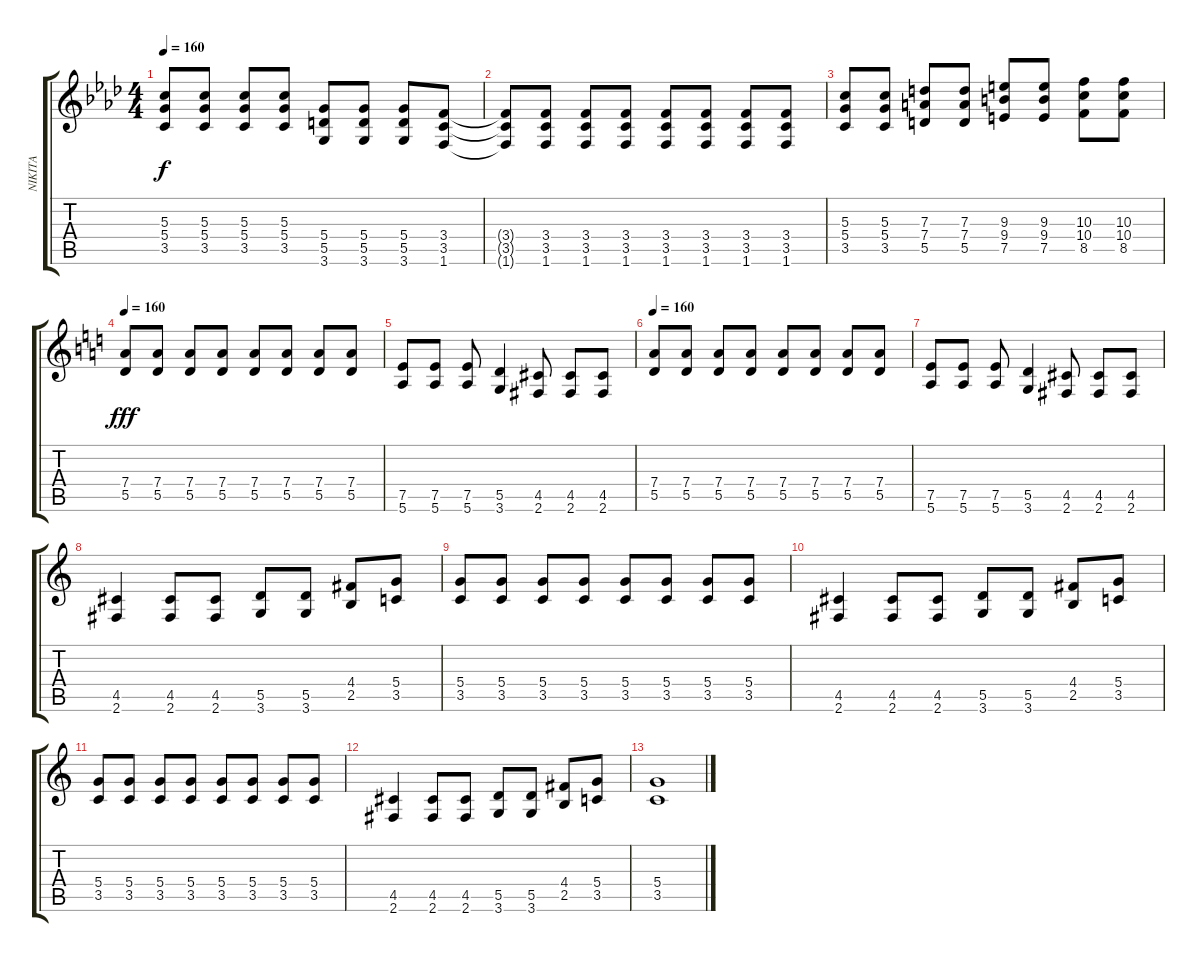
\track ("NIKITA" "NIKITA") {instrument distortionguitar}
\staff {score tabs}
\tuning (E4 B3 G3 D3 A2 E2) {hide}
\ts (4 4)
\tempo 160
\clef g2
\ks ab
(5.3 5.4 3.5).8{dy f} (5.3 5.4 3.5).8 (5.3 5.4 3.5).8 (5.3 5.4 3.5).8 (5.4 5.5 3.6).8 (5.4 5.5 3.6).8 (5.4 5.5 3.6).8 (3.4 3.5 1.6).8 |
(3.4{t} 3.5{t} 1.6{t}).8 (3.4 3.5 1.6).8 (3.4 3.5 1.6).8 (3.4 3.5 1.6).8 (3.4 3.5 1.6).8 (3.4 3.5 1.6).8 (3.4 3.5 1.6).8 (3.4 3.5 1.6).8 |
(5.3 5.4 3.5).8 (5.3 5.4 3.5).8 (7.3 7.4 5.5).8 (7.3 7.4 5.5).8 (9.3 9.4 7.5).8 (9.3 9.4 7.5).8 (10.3 10.4 8.5).8 (10.3 10.4 8.5).8 |
\tempo 160
\ks c
(7.4 5.5).8{dy fff} (7.4 5.5).8 (7.4 5.5).8 (7.4 5.5).8 (7.4 5.5).8 (7.4 5.5).8 (7.4 5.5).8 (7.4 5.5).8 |
(7.5 5.6).8 (7.5 5.6).8 (7.5 5.6).8 (5.5 3.6).4 (4.5 2.6).8 (4.5 2.6).8 (4.5 2.6).8 |
\tempo 160
(7.4 5.5).8 (7.4 5.5).8 (7.4 5.5).8 (7.4 5.5).8 (7.4 5.5).8 (7.4 5.5).8 (7.4 5.5).8 (7.4 5.5).8 |
(7.5 5.6).8 (7.5 5.6).8 (7.5 5.6).8 (5.5 3.6).4 (4.5 2.6).8 (4.5 2.6).8 (4.5 2.6).8 |
(4.5 2.6).4 (4.5 2.6).8 (4.5 2.6).8 (5.5 3.6).8 (5.5 3.6).8 (4.4 2.5).8 (5.4 3.5).8 |
(5.4 3.5).8 (5.4 3.5).8 (5.4 3.5).8 (5.4 3.5).8 (5.4 3.5).8 (5.4 3.5).8 (5.4 3.5).8 (5.4 3.5).8 |
(4.5 2.6).4 (4.5 2.6).8 (4.5 2.6).8 (5.5 3.6).8 (5.5 3.6).8 (4.4 2.5).8 (5.4 3.5).8 |
(5.4 3.5).8 (5.4 3.5).8 (5.4 3.5).8 (5.4 3.5).8 (5.4 3.5).8 (5.4 3.5).8 (5.4 3.5).8 (5.4 3.5).8 |
(4.5 2.6).4 (4.5 2.6).8 (4.5 2.6).8 (5.5 3.6).8 (5.5 3.6).8 (4.4 2.5).8 (5.4 3.5).8 |
(5.4 3.5).1
